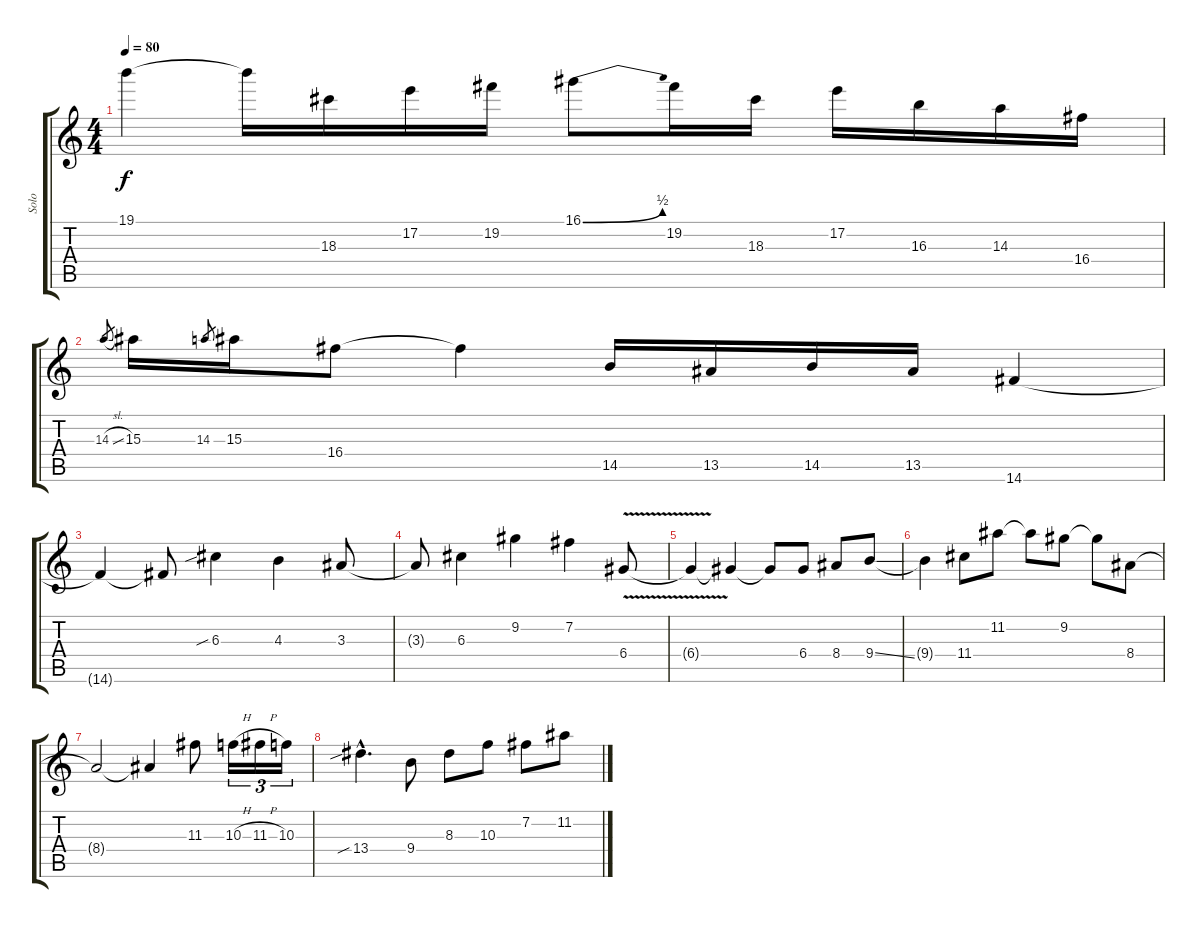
\track ("Solo" "Solo") {instrument distortionguitar}
\staff {score tabs}
\tuning (E4 B3 G3 D3 A2 E2) {hide}
\ts (4 4)
\tempo 80
\clef g2
\ks c
19.1{t}.4{dy f} 19.1{t}.16 18.3.16 17.2.16 19.2.16 16.1{be (bend 0 0 60 2)}.8 19.2.16 18.3.16 17.2.16 16.3.16 14.3.16 16.4.16 |
14.3{sl}.8{gr} 15.3.16 14.3.8{gr} 15.3.16 16.4.8 16.4{t}.4 14.5.16 13.5.16 14.5.16 13.5.16 14.6.4 |
14.6{t}.4 14.6{t}.8 6.3{sib}.4 4.3.4 3.3.8 |
3.3{t}.8 6.3.4 9.2.4 7.2.4 6.4{v}.8 |
6.4{t}.4 6.4{t}.4 6.4{t}.8 6.4.8 8.4.8 9.4{ss}.8 |
9.4{t}.4 11.4.8 11.2.8 11.2{t}.8 9.2.8 9.2{t}.8 8.4.8 |
8.4{t}.2 8.4{t}.4 11.3.8 10.3{h}.16{tu (3 2)} 11.3{h}.16{tu (3 2)} 10.3.16{tu (3 2)} |
13.4{sib hac}.4{d} 9.4.8 8.3.8 10.3.8 7.2.8 11.2.8
